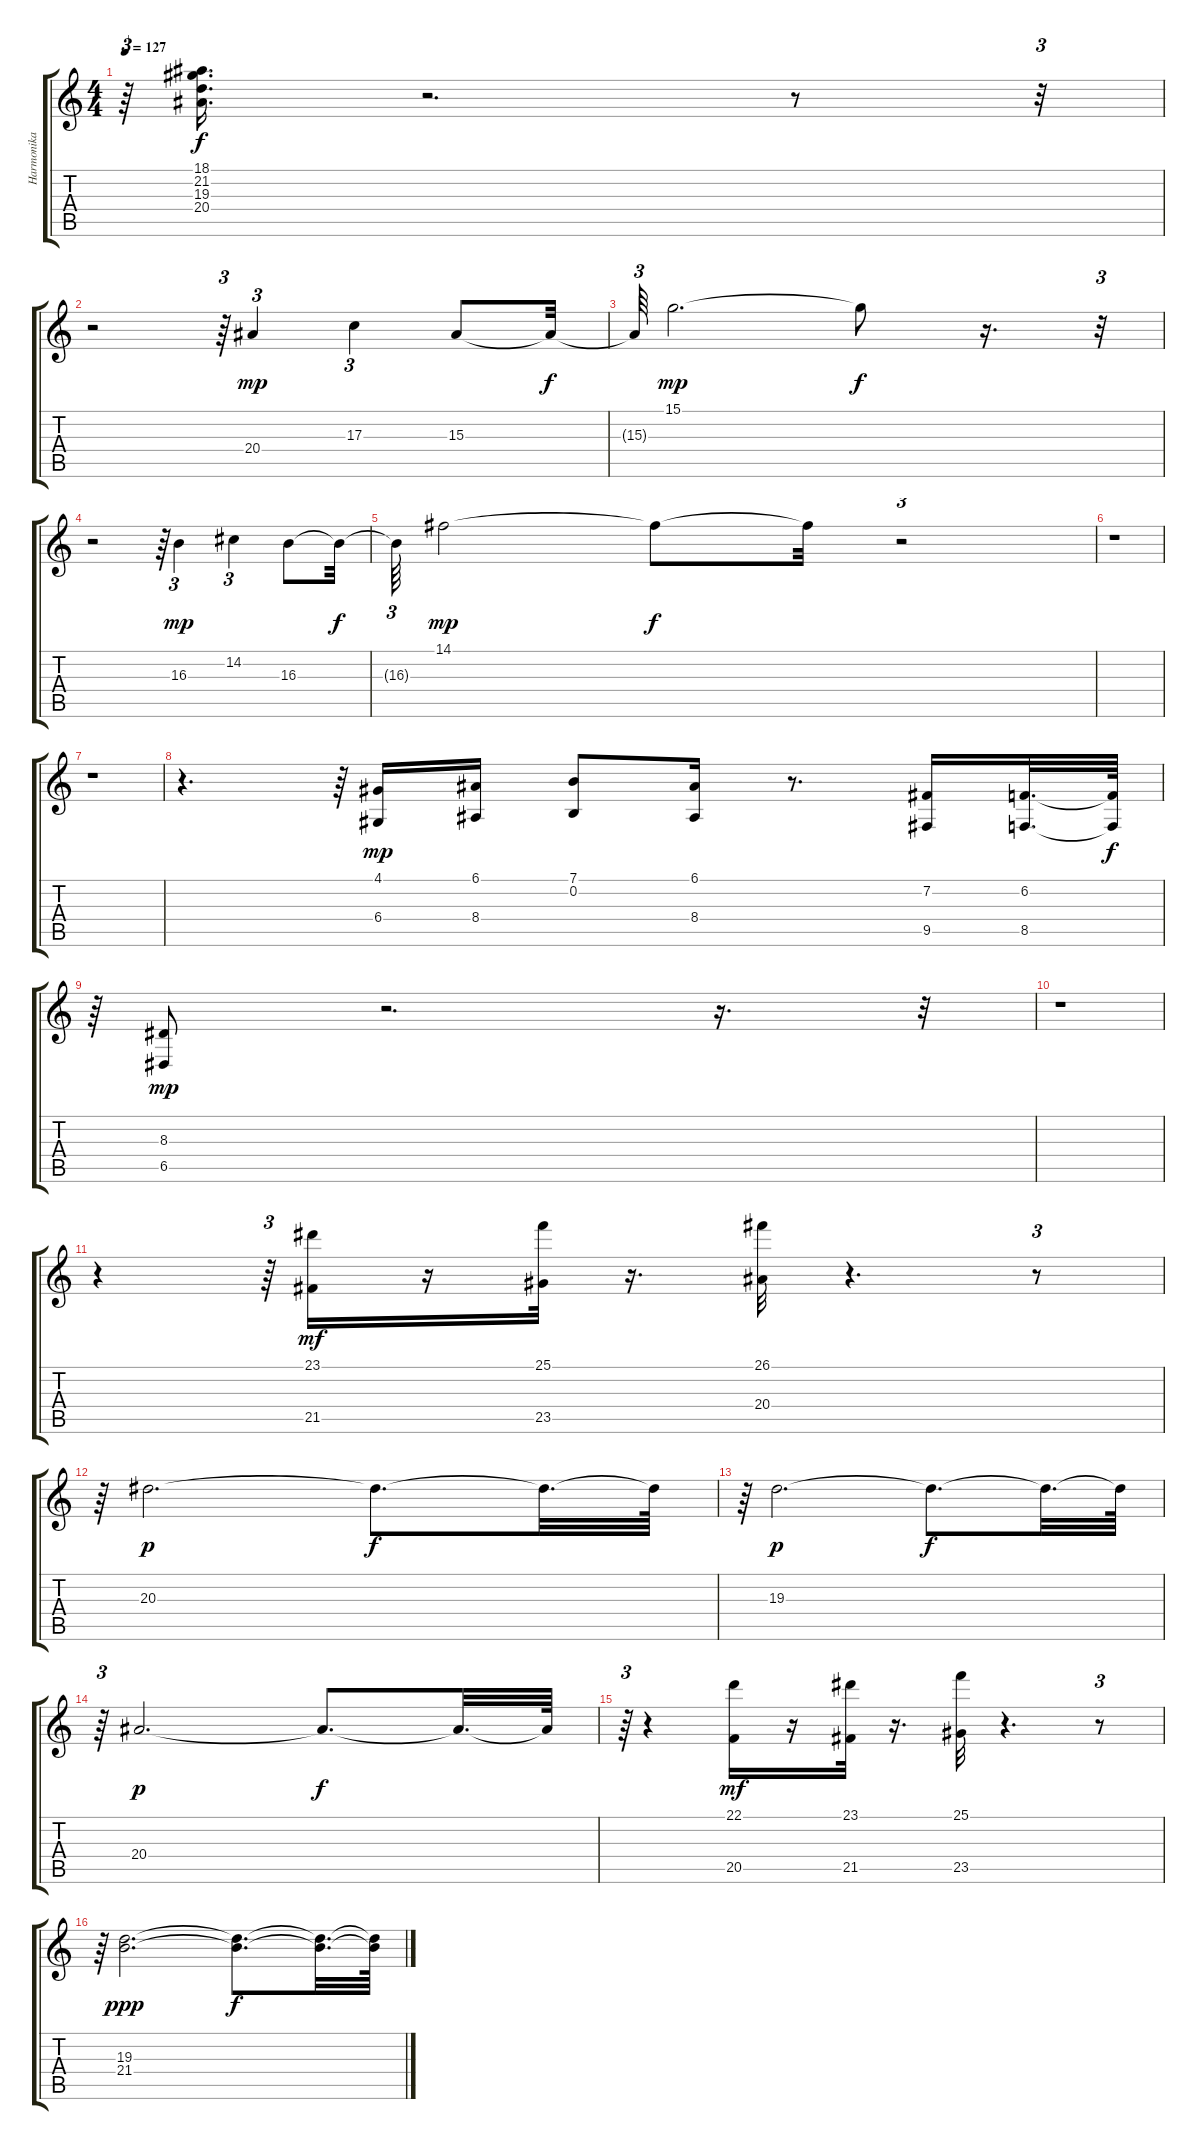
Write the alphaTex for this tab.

\track ("Harmonika" "Harmonika") {instrument accordion}
\staff {score tabs}
\tuning (E4 B3 G3 D3 A2 E2) {hide}
\ts (4 4)
\tempo 127
\clef g2
\ks c
r.64{tu (3 2) dy f} (18.1 21.2 19.3 20.4).16{d} r.2{d} r.8 r.32{tu (3 2)} |
r.2 r.64{tu (3 2)} 20.4.4{tu (3 2) dy mp} 17.3.4{tu (3 2)} 15.3.8 15.3{t}.32{dy f} |
15.3{t}.64{tu (3 2)} 15.1.2{d dy mp} 15.1{t}.8{dy f} r.16{d} r.32{tu (3 2)} |
r.2 r.64{tu (3 2)} 16.3.4{tu (3 2) dy mp} 14.2.4{tu (3 2)} 16.3.8 16.3{t}.32{dy f} |
16.3{t}.64{tu (3 2)} 14.1.2{dy mp} 14.1{t}.8{dy f} 14.1{t}.32 r.2{tu (3 2)} |
r.1 |
r.1 |
r.4{d} r.64{tu (3 2)} (4.1 6.4).16{dy mp} (6.1 8.4).16 (7.1 0.2).8 (6.1 8.4).16 r.8{d} (7.2 9.5).16 (6.2 8.5).32{d} (6.2{t} 8.5{t}).64{dy f} |
r.64{tu (3 2)} (8.3 6.5).8{dy mp} r.2{d} r.16{d} r.32{tu (3 2)} |
r.1 |
r.4 r.64{tu (3 2)} (23.1 21.5).16{dy mf} r.16 (25.1 23.5).32 r.16{d} (26.1 20.4).32 r.4{d} r.8{tu (3 2)} |
r.64{tu (3 2)} 20.3.2{d dy p} 20.3{t}.8{d dy f} 20.3{t}.32{d} 20.3{t}.64 |
r.64{tu (3 2)} 19.3.2{d dy p} 19.3{t}.8{d dy f} 19.3{t}.32{d} 19.3{t}.64 |
r.64{tu (3 2)} 20.4.2{d dy p} 20.4{t}.8{d dy f} 20.4{t}.32{d} 20.4{t}.64 |
r.64{tu (3 2)} r.4 (22.1 20.5).16{dy mf} r.16 (23.1 21.5).32 r.16{d} (25.1 23.5).32 r.4{d} r.8{tu (3 2)} |
r.64{tu (3 2)} (19.3 21.4).2{d dy ppp} (19.3{t} 21.4{t}).8{d dy f} (19.3{t} 21.4{t}).32{d} (19.3{t} 21.4{t}).64
